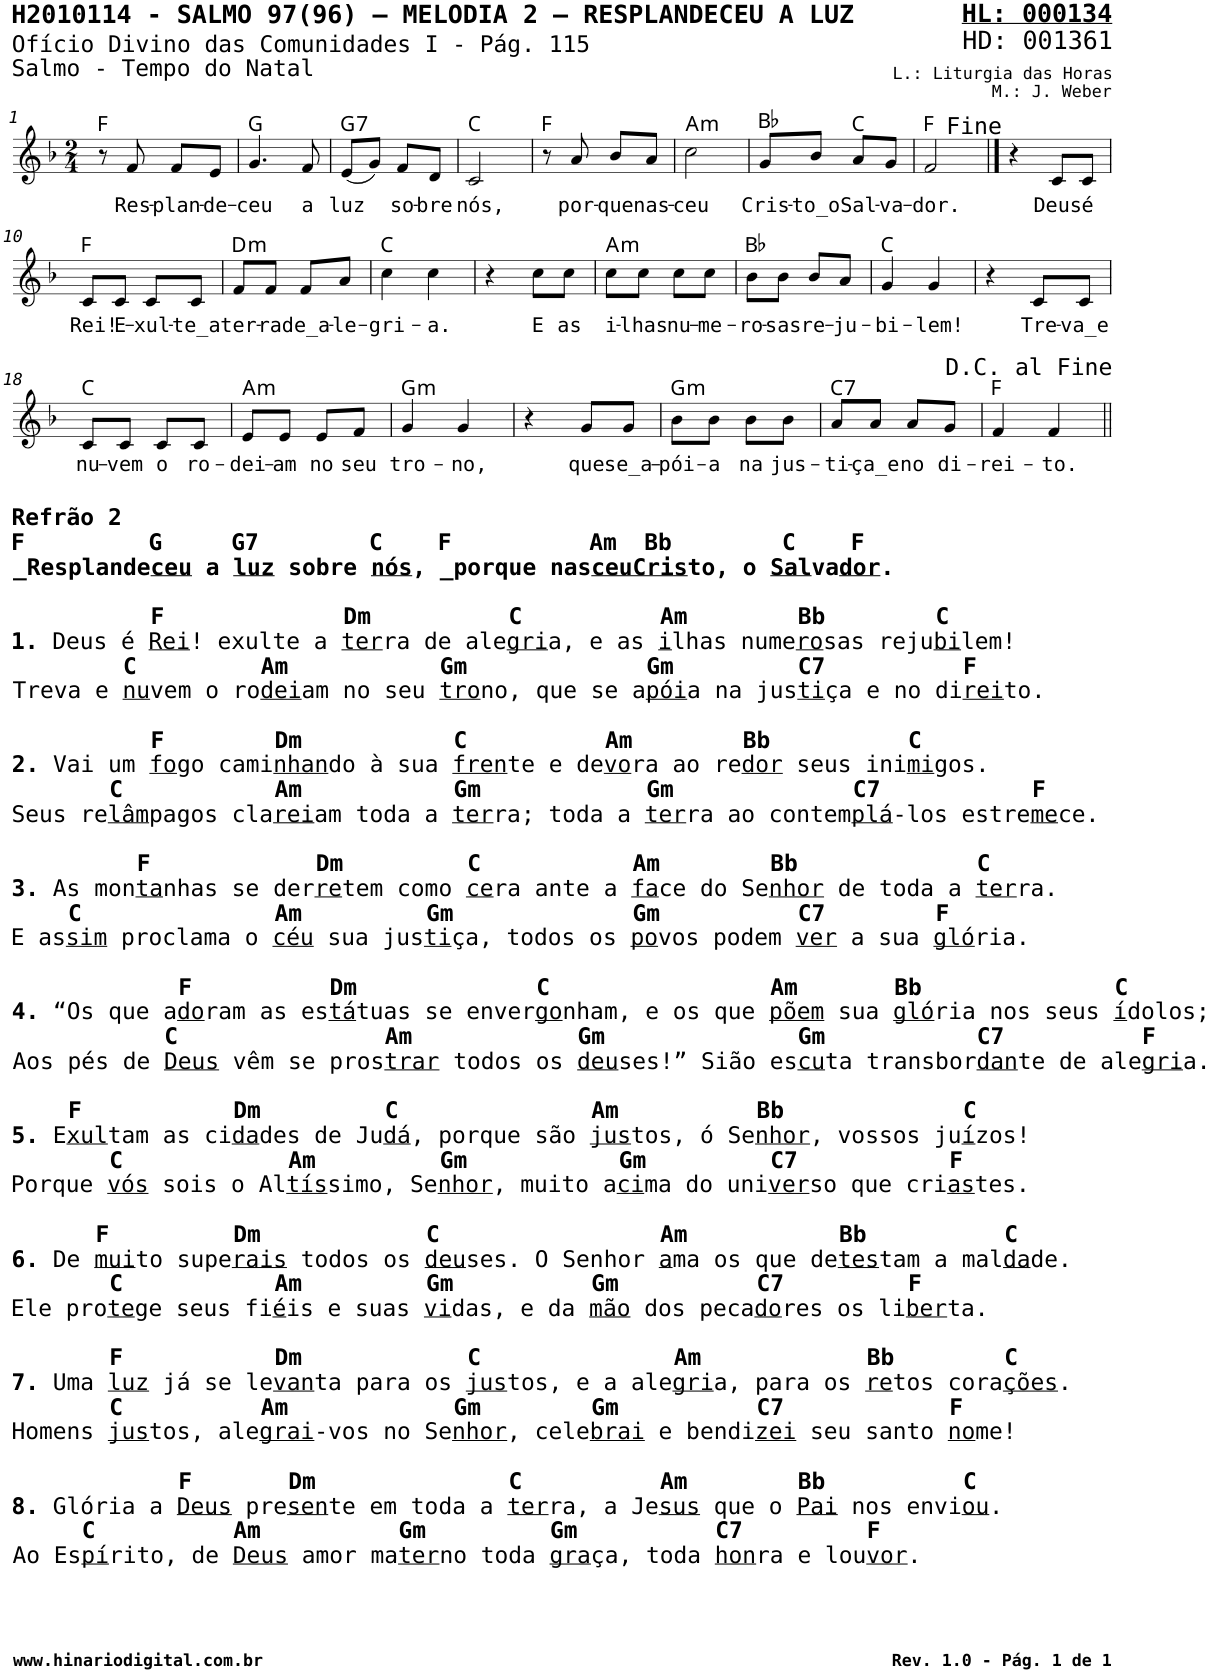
**kern	**text	**harte
*part1	*part1	*part1
*staff1	*staff1	*
*I"Voz	*	*
*I'V	*	*
*stria5	*	*
*clefG2	*	*
*k[b-]	*	*
*M2/4	*	*
=1	=1	=1
8r	.	F:maj
!	!LO:LY:b	!
8f/	Res-	.
!	!LO:LY:b	!
8f/L	-plan-	.
!	!LO:LY:b	!
8e/J	-de-	.
=2	=2	=2
!	!LO:LY:b	!
4.g/	-ceu	G:maj
!	!LO:LY:b	!
8f/	a	.
=3	=3	=3
!	!LO:LY:b	!LO:H:kt=7
(8e/L	luz	G:7
8g/J)	.	.
!	!LO:LY:b	!
8f/L	so-	.
!	!LO:LY:b	!
8d/J	-bre	.
=4	=4	=4
!	!LO:LY:b	!
2c/	nós,	C:maj
=5	=5	=5
8r	.	F:maj
!	!LO:LY:b	!
8a/	por-	.
!	!LO:LY:b	!
8b-/L	-que	.
!	!LO:LY:b	!
8a/J	nas-	.
=6	=6	=6
!	!LO:LY:b	!LO:H:kt=m
2cc\	-ceu	A:min
=7	=7	=7
!	!LO:LY:b	!
8g/L	Cris-	Bb:maj
!	!LO:LY:b	!
8b-/J	-to_o	.
!	!LO:LY:b	!
8a/L	Sal-	C:maj
!	!LO:LY:b	!
8g/J	-va-	.
=8	=8	=8
!	!LO:LY:b	!
2f/	-dor.	F:maj
==9	==9	==9
4r	.	.
!	!LO:LY:b	!
8c/L	Deus	.
!	!LO:LY:b	!
8c/J	é	.
!!LO:LB:g=z
=10	=10	=10
!	!LO:LY:b	!
8c/L	Rei!	F:maj
!	!LO:LY:b	!
8c/J	E-	.
!	!LO:LY:b	!
8c/L	-xul-	.
!	!LO:LY:b	!
8c/J	-te_a	.
=11	=11	=11
!	!LO:LY:b	!LO:H:kt=m
8f/L	ter-	D:min
!	!LO:LY:b	!
8f/J	-ra	.
!	!LO:LY:b	!
8f/L	de_a-	.
!	!LO:LY:b	!
8a/J	-le-	.
=12	=12	=12
!	!LO:LY:b	!
4cc\	-gri-	C:maj
!	!LO:LY:b	!
4cc\	-a.	.
=13	=13	=13
4r	.	.
!	!LO:LY:b	!
8cc\L	E	.
!	!LO:LY:b	!
8cc\J	as	.
=14	=14	=14
!	!LO:LY:b	!LO:H:kt=m
8cc\L	i-	A:min
!	!LO:LY:b	!
8cc\J	-lhas	.
!	!LO:LY:b	!
8cc\L	nu-	.
!	!LO:LY:b	!
8cc\J	-me-	.
=15	=15	=15
!	!LO:LY:b	!
8b-\L	-ro-	Bb:maj
!	!LO:LY:b	!
8b-\J	-sas	.
!	!LO:LY:b	!
8b-/L	re-	.
!	!LO:LY:b	!
8a/J	-ju-	.
=16	=16	=16
!	!LO:LY:b	!
4g/	-bi-	C:maj
!	!LO:LY:b	!
4g/	-lem!	.
=17	=17	=17
4r	.	.
!	!LO:LY:b	!
8c/L	Tre-	.
!	!LO:LY:b	!
8c/J	-va_e	.
!!LO:LB:g=z
=18	=18	=18
!LO:TX:b:B:t=Refrão 2	!	!
!LO:TX:b:t=F         G     G7        C    F          Am  Bb        C    F	!	!
!LO:TX:b:t=_Resplande	!	!
!LO:TX:b:t=ceu	!	!
!LO:TX:b:t=a	!	!
!LO:TX:b:t=luz	!	!
!LO:TX:b:t=sobre	!	!
!LO:TX:b:t=nós	!	!
!LO:TX:b:t=, _porque nas	!	!
!LO:TX:b:t=ceuCris	!	!
!LO:TX:b:t=to, o	!	!
!LO:TX:b:t=Sal	!	!
!LO:TX:b:t=va	!	!
!LO:TX:b:t=dor	!	!
!LO:TX:b:t=.	!	!
!LO:TX:b:t=F             Dm          C          Am        Bb        C	!	!
!LO:TX:b:t=1.	!	!
!LO:TX:b:t=Deus é	!	!
!LO:TX:b:t=Rei	!	!
!LO:TX:b:t=! exulte a	!	!
!LO:TX:b:t=ter	!	!
!LO:TX:b:t=ra de ale	!	!
!LO:TX:b:t=gri	!	!
!LO:TX:b:t=a, e as	!	!
!LO:TX:b:t=i	!	!
!LO:TX:b:t=lhas nume	!	!
!LO:TX:b:t=ro	!	!
!LO:TX:b:t=sas reju	!	!
!LO:TX:b:t=bi	!	!
!LO:TX:b:t=lem!	!	!
!LO:TX:b:B:t=C         Am           Gm             Gm         C7          F	!	!
!LO:TX:b:t=Treva e	!	!
!LO:TX:b:t=nu	!	!
!LO:TX:b:t=vem o ro	!	!
!LO:TX:b:t=dei	!	!
!LO:TX:b:t=am no seu	!	!
!LO:TX:b:t=tro	!	!
!LO:TX:b:t=no, que se a	!	!
!LO:TX:b:t=pói	!	!
!LO:TX:b:t=a na jus	!	!
!LO:TX:b:t=ti	!	!
!LO:TX:b:t=ça e no di	!	!
!LO:TX:b:t=rei	!	!
!LO:TX:b:t=to.	!	!
!LO:TX:b:B:t=F        Dm           C          Am        Bb          C	!	!
!LO:TX:b:t=2.	!	!
!LO:TX:b:t=Vai um	!	!
!LO:TX:b:t=fo	!	!
!LO:TX:b:t=go cami	!	!
!LO:TX:b:t=nhan	!	!
!LO:TX:b:t=do à sua	!	!
!LO:TX:b:t=fren	!	!
!LO:TX:b:t=te e de	!	!
!LO:TX:b:t=vo	!	!
!LO:TX:b:t=ra ao re	!	!
!LO:TX:b:t=dor	!	!
!LO:TX:b:t=seus ini	!	!
!LO:TX:b:t=mi	!	!
!LO:TX:b:t=gos.	!	!
!LO:TX:b:B:t=C           Am           Gm            Gm             C7           F	!	!
!LO:TX:b:t=Seus re	!	!
!LO:TX:b:t=lâm	!	!
!LO:TX:b:t=pagos cla	!	!
!LO:TX:b:t=rei	!	!
!LO:TX:b:t=am toda a	!	!
!LO:TX:b:t=ter	!	!
!LO:TX:b:t=ra; toda a	!	!
!LO:TX:b:t=ter	!	!
!LO:TX:b:t=ra ao contem	!	!
!LO:TX:b:t=plá	!	!
!LO:TX:b:t=-los estre	!	!
!LO:TX:b:t=me	!	!
!LO:TX:b:t=ce.	!	!
!LO:TX:b:B:t=F            Dm         C           Am        Bb             C	!	!
!LO:TX:b:t=3.	!	!
!LO:TX:b:t=As mon	!	!
!LO:TX:b:t=ta	!	!
!LO:TX:b:t=nhas se der	!	!
!LO:TX:b:t=re	!	!
!LO:TX:b:t=tem como	!	!
!LO:TX:b:t=ce	!	!
!LO:TX:b:t=ra ante a	!	!
!LO:TX:b:t=fa	!	!
!LO:TX:b:t=ce do Se	!	!
!LO:TX:b:t=nhor	!	!
!LO:TX:b:t=de toda a	!	!
!LO:TX:b:t=ter	!	!
!LO:TX:b:t=ra.	!	!
!LO:TX:b:B:t=C              Am         Gm             Gm          C7        F	!	!
!LO:TX:b:t=E as	!	!
!LO:TX:b:t=sim	!	!
!LO:TX:b:t=proclama o	!	!
!LO:TX:b:t=céu	!	!
!LO:TX:b:t=sua jus	!	!
!LO:TX:b:t=ti	!	!
!LO:TX:b:t=ça, todos os	!	!
!LO:TX:b:t=po	!	!
!LO:TX:b:t=vos podem	!	!
!LO:TX:b:t=ver	!	!
!LO:TX:b:t=a sua	!	!
!LO:TX:b:t=gló	!	!
!LO:TX:b:t=ria.	!	!
!LO:TX:b:B:t=F          Dm             C                Am       Bb              C	!	!
!LO:TX:b:t=4.	!	!
!LO:TX:b:t=“Os que a	!	!
!LO:TX:b:t=do	!	!
!LO:TX:b:t=ram as es	!	!
!LO:TX:b:t=tá	!	!
!LO:TX:b:t=tuas se enver	!	!
!LO:TX:b:t=go	!	!
!LO:TX:b:t=nham, e os que	!	!
!LO:TX:b:t=põem	!	!
!LO:TX:b:t=sua	!	!
!LO:TX:b:t=gló	!	!
!LO:TX:b:t=ria nos seus	!	!
!LO:TX:b:t=í	!	!
!LO:TX:b:t=dolos;	!	!
!LO:TX:b:B:t=C               Am            Gm              Gm           C7          F	!	!
!LO:TX:b:t=Aos pés de	!	!
!LO:TX:b:t=Deus	!	!
!LO:TX:b:t=vêm se pros	!	!
!LO:TX:b:t=trar	!	!
!LO:TX:b:t=todos os	!	!
!LO:TX:b:t=deu	!	!
!LO:TX:b:t=ses!” Sião es	!	!
!LO:TX:b:t=cu	!	!
!LO:TX:b:t=ta transbor	!	!
!LO:TX:b:t=dan	!	!
!LO:TX:b:t=te de ale	!	!
!LO:TX:b:t=gri	!	!
!LO:TX:b:t=a.	!	!
!LO:TX:b:B:t=F           Dm         C              Am          Bb             C	!	!
!LO:TX:b:t=5.	!	!
!LO:TX:b:t=E	!	!
!LO:TX:b:t=xul	!	!
!LO:TX:b:t=tam as ci	!	!
!LO:TX:b:t=da	!	!
!LO:TX:b:t=des de Ju	!	!
!LO:TX:b:t=dá	!	!
!LO:TX:b:t=, porque são	!	!
!LO:TX:b:t=jus	!	!
!LO:TX:b:t=tos, ó Se	!	!
!LO:TX:b:t=nhor	!	!
!LO:TX:b:t=, vossos ju	!	!
!LO:TX:b:t=í	!	!
!LO:TX:b:t=zos!	!	!
!LO:TX:b:B:t=C            Am         Gm           Gm         C7           F	!	!
!LO:TX:b:t=Porque	!	!
!LO:TX:b:t=vós	!	!
!LO:TX:b:t=sois o Al	!	!
!LO:TX:b:t=tís	!	!
!LO:TX:b:t=simo, Se	!	!
!LO:TX:b:t=nhor	!	!
!LO:TX:b:t=, muito a	!	!
!LO:TX:b:t=ci	!	!
!LO:TX:b:t=ma do uni	!	!
!LO:TX:b:t=ver	!	!
!LO:TX:b:t=so que cri	!	!
!LO:TX:b:t=as	!	!
!LO:TX:b:t=tes.	!	!
!LO:TX:b:B:t=F         Dm            C                Am           Bb          C	!	!
!LO:TX:b:t=6.	!	!
!LO:TX:b:t=De	!	!
!LO:TX:b:t=mui	!	!
!LO:TX:b:t=to supe	!	!
!LO:TX:b:t=rais	!	!
!LO:TX:b:t=todos os	!	!
!LO:TX:b:t=deu	!	!
!LO:TX:b:t=ses. O Senhor	!	!
!LO:TX:b:t=a	!	!
!LO:TX:b:t=ma os que de	!	!
!LO:TX:b:t=tes	!	!
!LO:TX:b:t=tam a mal	!	!
!LO:TX:b:t=da	!	!
!LO:TX:b:t=de.	!	!
!LO:TX:b:B:t=C           Am         Gm          Gm          C7         F	!	!
!LO:TX:b:t=Ele pro	!	!
!LO:TX:b:t=te	!	!
!LO:TX:b:t=ge seus fi	!	!
!LO:TX:b:t=é	!	!
!LO:TX:b:t=is e suas	!	!
!LO:TX:b:t=vi	!	!
!LO:TX:b:t=das, e da	!	!
!LO:TX:b:t=mão	!	!
!LO:TX:b:t=dos peca	!	!
!LO:TX:b:t=do	!	!
!LO:TX:b:t=res os li	!	!
!LO:TX:b:t=ber	!	!
!LO:TX:b:t=ta.	!	!
!LO:TX:b:B:t=F           Dm            C              Am            Bb        C	!	!
!LO:TX:b:t=7.	!	!
!LO:TX:b:t=Uma	!	!
!LO:TX:b:t=luz	!	!
!LO:TX:b:t=já se le	!	!
!LO:TX:b:t=van	!	!
!LO:TX:b:t=ta para os	!	!
!LO:TX:b:t=jus	!	!
!LO:TX:b:t=tos, e a ale	!	!
!LO:TX:b:t=gri	!	!
!LO:TX:b:t=a, para os	!	!
!LO:TX:b:t=re	!	!
!LO:TX:b:t=tos cora	!	!
!LO:TX:b:t=ções	!	!
!LO:TX:b:t=.	!	!
!LO:TX:b:B:t=C          Am            Gm        Gm          C7            F	!	!
!LO:TX:b:t=Homens	!	!
!LO:TX:b:t=jus	!	!
!LO:TX:b:t=tos, ale	!	!
!LO:TX:b:t=grai	!	!
!LO:TX:b:t=-vos no Se	!	!
!LO:TX:b:t=nhor	!	!
!LO:TX:b:t=, cele	!	!
!LO:TX:b:t=brai	!	!
!LO:TX:b:t=e bendi	!	!
!LO:TX:b:t=zei	!	!
!LO:TX:b:t=seu santo	!	!
!LO:TX:b:t=no	!	!
!LO:TX:b:t=me!	!	!
!LO:TX:b:B:t=F       Dm              C          Am        Bb          C	!	!
!LO:TX:b:t=8.	!	!
!LO:TX:b:t=Glória a	!	!
!LO:TX:b:t=Deus	!	!
!LO:TX:b:t=pre	!	!
!LO:TX:b:t=sen	!	!
!LO:TX:b:t=te em toda a	!	!
!LO:TX:b:t=ter	!	!
!LO:TX:b:t=ra, a Je	!	!
!LO:TX:b:t=sus	!	!
!LO:TX:b:t=que o	!	!
!LO:TX:b:t=Pai	!	!
!LO:TX:b:t=nos envi	!	!
!LO:TX:b:t=ou	!	!
!LO:TX:b:t=.	!	!
!LO:TX:b:B:t=C          Am          Gm         Gm          C7         F	!	!
!LO:TX:b:t=Ao Es	!	!
!LO:TX:b:t=pí	!	!
!LO:TX:b:t=rito, de	!	!
!LO:TX:b:t=Deus	!	!
!LO:TX:b:t=amor ma	!	!
!LO:TX:b:t=ter	!	!
!LO:TX:b:t=no toda	!	!
!LO:TX:b:t=gra	!	!
!LO:TX:b:t=ça, toda	!	!
!LO:TX:b:t=hon	!	!
!LO:TX:b:t=ra e lou	!	!
!LO:TX:b:t=vor	!	!
!LO:TX:b:t=.	!	!
!	!LO:LY:b	!
8c/L	nu-	C:maj
!	!LO:LY:b	!
8c/J	-vem	.
!	!LO:LY:b	!
8c/L	o	.
!	!LO:LY:b	!
8c/J	ro-	.
=19	=19	=19
!	!LO:LY:b	!LO:H:kt=m
8e/L	-dei-	A:min
!	!LO:LY:b	!
8e/J	-am	.
!	!LO:LY:b	!
8e/L	no	.
!	!LO:LY:b	!
8f/J	seu	.
=20	=20	=20
!	!LO:LY:b	!LO:H:kt=m
4g/	tro-	G:min
!	!LO:LY:b	!
4g/	-no,	.
=21	=21	=21
4r	.	.
!	!LO:LY:b	!
8g/L	que	.
!	!LO:LY:b	!
8g/J	se_a-	.
=22	=22	=22
!	!LO:LY:b	!LO:H:kt=m
8b-\L	-pói-	G:min
!	!LO:LY:b	!
8b-\J	-a	.
!	!LO:LY:b	!
8b-\L	na	.
!	!LO:LY:b	!
8b-\J	jus-	.
=23	=23	=23
!	!LO:LY:b	!LO:H:kt=7
8a/L	-ti-	C:7
!	!LO:LY:b	!
8a/J	-ça_e	.
!	!LO:LY:b	!
8a/L	no	.
!	!LO:LY:b	!
8g/J	di-	.
=24	=24	=24
!	!LO:LY:b	!
4f/	-rei-	F:maj
!	!LO:LY:b	!
4f/	-to.	.
=||	=||	=||
*-	*-	*-
